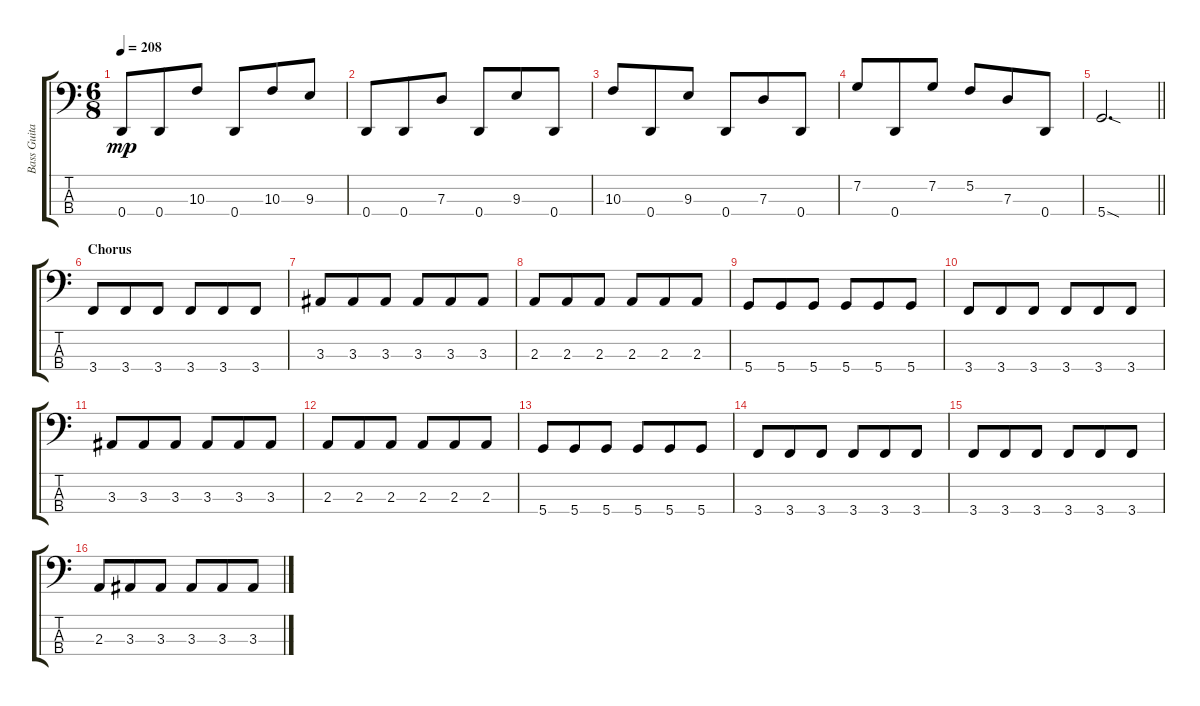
\track ("Bass Guitar" "Bass Guita") {instrument electricbassfinger}
\staff {score tabs}
\tuning (F2 C2 G1 D1) {hide}
\ts (6 8)
\tempo 208
\clef f4
\ks c
0.4.8{dy mp} 0.4.8 10.3.8 0.4.8 10.3.8 9.3.8 |
0.4.8 0.4.8 7.3.8 0.4.8 9.3.8 0.4.8 |
10.3.8 0.4.8 9.3.8 0.4.8 7.3.8 0.4.8 |
7.2.8 0.4.8 7.2.8 5.2.8 7.3.8 0.4.8 |
\barLineRight lightlight
5.4{sod}.2{d} |
\section ("" "Chorus")
3.4.8 3.4.8 3.4.8 3.4.8 3.4.8 3.4.8 |
3.3.8 3.3.8 3.3.8 3.3.8 3.3.8 3.3.8 |
2.3.8 2.3.8 2.3.8 2.3.8 2.3.8 2.3.8 |
5.4.8 5.4.8 5.4.8 5.4.8 5.4.8 5.4.8 |
3.4.8 3.4.8 3.4.8 3.4.8 3.4.8 3.4.8 |
3.3.8 3.3.8 3.3.8 3.3.8 3.3.8 3.3.8 |
2.3.8 2.3.8 2.3.8 2.3.8 2.3.8 2.3.8 |
5.4.8 5.4.8 5.4.8 5.4.8 5.4.8 5.4.8 |
3.4.8 3.4.8 3.4.8 3.4.8 3.4.8 3.4.8 |
3.4.8 3.4.8 3.4.8 3.4.8 3.4.8 3.4.8 |
2.3.8 3.3.8 3.3.8 3.3.8 3.3.8 3.3.8
